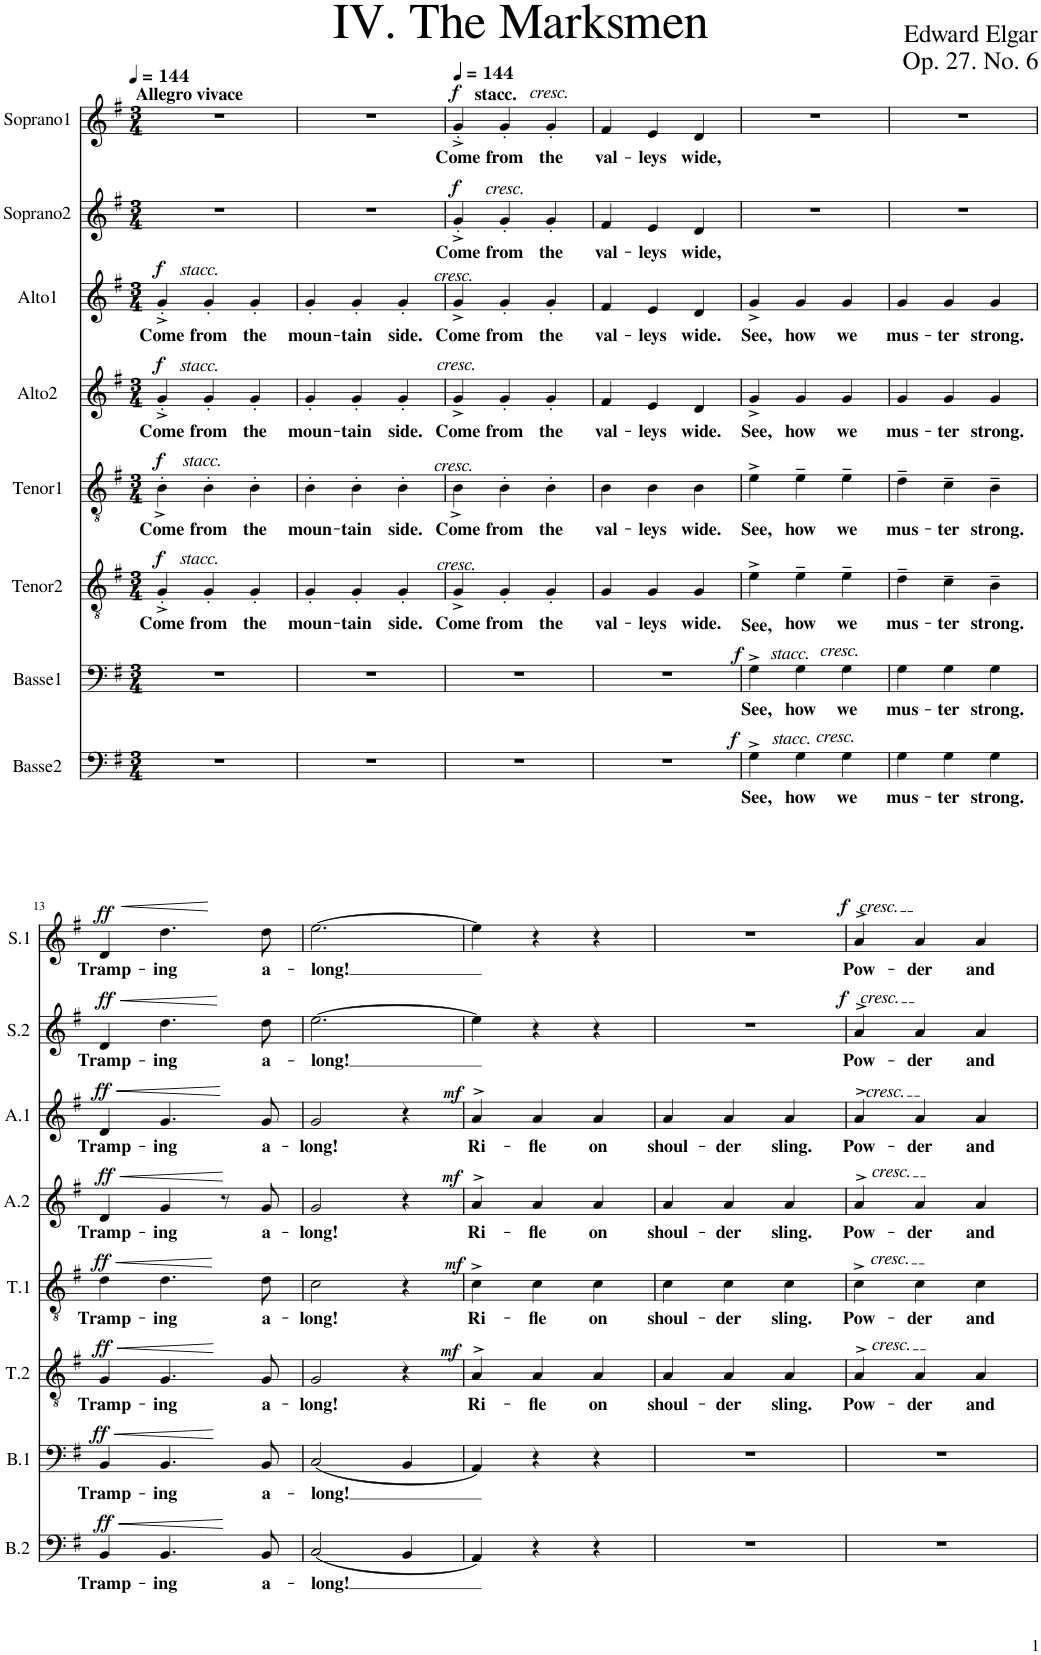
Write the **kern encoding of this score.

**kern	**text	**dynam	**kern	**text	**dynam	**kern	**text	**dynam	**kern	**text	**dynam	**kern	**text	**dynam	**kern	**text	**dynam	**kern	**text	**dynam	**kern	**text	**dynam
*part8	*part8	*part8	*part7	*part7	*part7	*part6	*part6	*part6	*part5	*part5	*part5	*part4	*part4	*part4	*part3	*part3	*part3	*part2	*part2	*part2	*part1	*part1	*part1
*staff8	*staff8	*staff8	*staff7	*staff7	*staff7	*staff6	*staff6	*staff6	*staff5	*staff5	*staff5	*staff4	*staff4	*staff4	*staff3	*staff3	*staff3	*staff2	*staff2	*staff2	*staff1	*staff1	*staff1
*I"Basse2	*	*	*I"Basse1	*	*	*I"Tenor2	*	*	*I"Tenor1	*	*	*I"Alto2	*	*	*I"Alto1	*	*	*I"Soprano2	*	*	*I"Soprano1	*	*
*I'B.2	*	*	*I'B.1	*	*	*I'T.2	*	*	*I'T.1	*	*	*I'A.2	*	*	*I'A.1	*	*	*I'S.2	*	*	*I'S.1	*	*
*clefF4	*	*	*clefF4	*	*	*clefGv2	*	*	*clefGv2	*	*	*clefG2	*	*	*clefG2	*	*	*clefG2	*	*	*clefG2	*	*
*k[f#]	*	*	*k[f#]	*	*	*k[f#]	*	*	*k[f#]	*	*	*k[f#]	*	*	*k[f#]	*	*	*k[f#]	*	*	*k[f#]	*	*
*M3/4	*	*	*M3/4	*	*	*M3/4	*	*	*M3/4	*	*	*M3/4	*	*	*M3/4	*	*	*M3/4	*	*	*M3/4	*	*
*MM144	*	*	*MM144	*	*	*MM144	*	*	*MM144	*	*	*MM144	*	*	*MM144	*	*	*MM144	*	*	*MM144	*	*
=7	=7	=7	=7	=7	=7	=7	=7	=7	=7	=7	=7	=7	=7	=7	=7	=7	=7	=7	=7	=7	=7	=7	=7
!	!	!	!	!	!	!	!	!	!	!	!	!	!	!	!	!	!	!	!	!	!LO:TX:a:B:t=Allegro vivace	!	!
!	!	!	!	!	!	!	!	!	!	!	!	!	!	!	!LO:TX:a:i:t=stacc.	!	!	!	!	!	!	!	!
!	!	!	!	!	!	!	!	!	!	!	!	!LO:TX:a:i:t=stacc.	!	!	!	!	!	!	!	!	!	!	!
!	!	!	!	!	!	!	!	!	!LO:TX:a:i:t=stacc.	!	!	!	!	!	!	!	!	!	!	!	!	!	!
!	!	!	!	!	!	!LO:TX:a:i:t=stacc.	!	!	!	!	!	!	!	!	!	!	!	!	!	!	!	!	!
!	!	!	!	!	!	!	!LO:LY:b	!LO:DY:a	!	!LO:LY:b	!LO:DY:a	!	!LO:LY:b	!LO:DY:a	!	!LO:LY:b	!LO:DY:a	!	!	!	!	!	!
2.r	.	.	2.r	.	.	4G'^/	Come	f	4B'^<\	Come	f	4g'^/	Come	f	4g'^/	Come	f	2.r	.	.	2.r	.	.
!	!	!	!	!	!	!	!LO:LY:b	!	!	!LO:LY:b	!	!	!LO:LY:b	!	!	!LO:LY:b	!	!	!	!	!	!	!
.	.	.	.	.	.	4G'/	from	.	4B'\	from	.	4g'/	from	.	4g'/	from	.	.	.	.	.	.	.
!	!	!	!	!	!	!	!LO:LY:b	!	!	!LO:LY:b	!	!	!LO:LY:b	!	!	!LO:LY:b	!	!	!	!	!	!	!
.	.	.	.	.	.	4G'/	the	.	4B'\	the	.	4g'/	the	.	4g'/	the	.	.	.	.	.	.	.
=8	=8	=8	=8	=8	=8	=8	=8	=8	=8	=8	=8	=8	=8	=8	=8	=8	=8	=8	=8	=8	=8	=8	=8
!	!	!	!	!	!	!	!LO:LY:b	!	!	!LO:LY:b	!	!	!LO:LY:b	!	!	!LO:LY:b	!	!	!	!	!	!	!
2.r	.	.	2.r	.	.	4G'/	moun-	.	4B'\	moun-	.	4g'/	moun-	.	4g'/	moun-	.	2.r	.	.	2.r	.	.
!	!	!	!	!	!	!	!LO:LY:b	!	!	!LO:LY:b	!	!	!LO:LY:b	!	!	!LO:LY:b	!	!	!	!	!	!	!
.	.	.	.	.	.	4G'/	-tain	.	4B'\	-tain	.	4g'/	-tain	.	4g'/	-tain	.	.	.	.	.	.	.
!	!	!	!	!	!	!	!LO:LY:b	!	!	!LO:LY:b	!	!	!LO:LY:b	!	!	!LO:LY:b	!	!	!	!	!	!	!
.	.	.	.	.	.	4G'/	side.	.	4B'\	side.	.	4g'/	side.	.	4g'/	side.	.	.	.	.	.	.	.
=9	=9	=9	=9	=9	=9	=9	=9	=9	=9	=9	=9	=9	=9	=9	=9	=9	=9	=9	=9	=9	=9	=9	=9
*	*	*	*	*	*	*	*	*	*	*	*	*	*	*	*	*	*	*	*	*	*MM144	*	*
!	!	!	!	!	!	!	!	!	!	!	!	!	!	!	!	!	!	!	!	!	!LO:TX:a:B:t=stacc.	!	!
!	!	!	!	!	!	!	!	!	!	!	!	!	!	!	!LO:TX:a:i:t=cresc.	!	!	!	!	!	!	!	!
!	!	!	!	!	!	!	!	!	!	!	!	!LO:TX:a:i:t=cresc.	!	!	!	!	!	!	!	!	!	!	!
!	!	!	!	!	!	!	!	!	!LO:TX:a:i:t=cresc.	!	!	!	!	!	!	!	!	!	!	!	!	!	!
!	!	!	!	!	!	!LO:TX:a:i:t=cresc.	!	!	!	!	!	!	!	!	!	!	!	!	!	!	!	!	!
!	!	!	!	!	!	!	!LO:LY:b	!	!	!LO:LY:b	!	!	!LO:LY:b	!	!	!LO:LY:b	!	!	!LO:LY:b	!LO:DY:a	!	!LO:LY:b	!LO:DY:a
*	*	*	*	*	*	*	*	*	*	*	*	*	*	*	*	*	*	*^	*	*	*^	*	*
2.r	.	.	2.r	.	.	4G^/	Come	.	4B^<\	Come	.	4g^/	Come	.	4g^/	Come	.	4g'^/	8ryy	Come	f	4g'^/	4.ryy	Come	f
!	!	!	!	!	!	!	!	!	!	!	!	!	!	!	!	!	!	!	!LO:TX:a:i:t=cresc.	!	!	!	!	!	!
.	.	.	.	.	.	.	.	.	.	.	.	.	.	.	.	.	.	.	2ryy	.	.	.	.	.	.
!	!	!	!	!	!	!	!LO:LY:b	!	!	!LO:LY:b	!	!	!LO:LY:b	!	!	!LO:LY:b	!	!	!	!LO:LY:b	!	!	!	!LO:LY:b	!
.	.	.	.	.	.	4G'/	from	.	4B'\	from	.	4g'/	from	.	4g'/	from	.	4g'/	.	from	.	4g'/	.	from	.
!	!	!	!	!	!	!	!	!	!	!	!	!	!	!	!	!	!	!	!	!	!	!	!LO:TX:a:i:t=cresc.	!	!
.	.	.	.	.	.	.	.	.	.	.	.	.	.	.	.	.	.	.	.	.	.	.	4.ryy	.	.
!	!	!	!	!	!	!	!LO:LY:b	!	!	!LO:LY:b	!	!	!LO:LY:b	!	!	!LO:LY:b	!	!	!	!LO:LY:b	!	!	!	!LO:LY:b	!
.	.	.	.	.	.	4G'/	the	.	4B'\	the	.	4g'/	the	.	4g'/	the	.	4g'/	.	the	.	4g'/	.	the	.
.	.	.	.	.	.	.	.	.	.	.	.	.	.	.	.	.	.	.	8ryy	.	.	.	.	.	.
=10	=10	=10	=10	=10	=10	=10	=10	=10	=10	=10	=10	=10	=10	=10	=10	=10	=10	=10	=10	=10	=10	=10	=10	=10	=10
!	!	!	!	!	!	!	!LO:LY:b	!	!	!LO:LY:b	!	!	!LO:LY:b	!	!	!LO:LY:b	!	!	!	!LO:LY:b	!	!	!	!LO:LY:b	!
*	*	*	*	*	*	*	*	*	*	*	*	*	*	*	*	*	*	*v	*v	*	*	*	*	*	*
*	*	*	*	*	*	*	*	*	*	*	*	*	*	*	*	*	*	*	*	*	*v	*v	*	*
2.r	.	.	2.r	.	.	4G/	val-	.	4B\	val-	.	4f#/	val-	.	4f#/	val-	.	4f#/	val-	.	4f#/	val-	.
!	!	!	!	!	!	!	!LO:LY:b	!	!	!LO:LY:b	!	!	!LO:LY:b	!	!	!LO:LY:b	!	!	!LO:LY:b	!	!	!LO:LY:b	!
.	.	.	.	.	.	4G/	-leys	.	4B\	-leys	.	4e/	-leys	.	4e/	-leys	.	4e/	-leys	.	4e/	-leys	.
!	!	!	!	!	!	!	!LO:LY:b	!	!	!LO:LY:b	!	!	!LO:LY:b	!	!	!LO:LY:b	!	!	!LO:LY:b	!	!	!LO:LY:b	!
.	.	.	.	.	.	4G/	wide.	.	4B\	wide.	.	4d/	wide.	.	4d/	wide.	.	4d/	wide,	.	4d/	wide,	.
=11	=11	=11	=11	=11	=11	=11	=11	=11	=11	=11	=11	=11	=11	=11	=11	=11	=11	=11	=11	=11	=11	=11	=11
!	!	!	!LO:TX:a:i:t=stacc.	!	!	!	!	!	!	!	!	!	!	!	!	!	!	!	!	!	!	!	!
!LO:TX:a:i:t=stacc.	!	!	!	!	!	!	!	!	!	!	!	!	!	!	!	!	!	!	!	!	!	!	!
!	!LO:LY:b	!	!	!LO:LY:b	!	!	!LO:LY:b	!	!	!LO:LY:b	!	!	!LO:LY:b	!	!	!LO:LY:b	!	!	!	!	!	!	!
*^	*	*	*^	*	*	*	*	*	*	*	*	*	*	*	*	*	*	*	*	*	*	*	*
4G^\	4.ryy	See,	.	4G^\	4.ryy	See,	.	4e^\	See,	.	4e^\	See,	.	4g^/	See,	.	4g^/	See,	.	2.r	.	.	2.r	.	.
!	!	!LO:LY:b	!	!	!	!LO:LY:b	!	!	!LO:LY:b	!	!	!LO:LY:b	!	!	!LO:LY:b	!	!	!LO:LY:b	!	!	!	!	!	!	!
4G\	.	how	.	4G\	.	how	.	4e~\	how	.	4e~\	how	.	4g/	how	.	4g/	how	.	.	.	.	.	.	.
!	!	!	!	!	!LO:TX:a:i:t=cresc.	!	!	!	!	!	!	!	!	!	!	!	!	!	!	!	!	!	!	!	!
!	!LO:TX:a:i:t=cresc.	!	!	!	!	!	!	!	!	!	!	!	!	!	!	!	!	!	!	!	!	!	!	!	!
.	4.ryy	.	.	.	4.ryy	.	.	.	.	.	.	.	.	.	.	.	.	.	.	.	.	.	.	.	.
!	!	!LO:LY:b	!	!	!	!LO:LY:b	!	!	!LO:LY:b	!	!	!LO:LY:b	!	!	!LO:LY:b	!	!	!LO:LY:b	!	!	!	!	!	!	!
4G\	.	we	.	4G\	.	we	.	4e~\	we	.	4e~\	we	.	4g/	we	.	4g/	we	.	.	.	.	.	.	.
=12	=12	=12	=12	=12	=12	=12	=12	=12	=12	=12	=12	=12	=12	=12	=12	=12	=12	=12	=12	=12	=12	=12	=12	=12	=12
!	!	!LO:LY:b	!	!	!	!LO:LY:b	!	!	!LO:LY:b	!	!	!LO:LY:b	!	!	!LO:LY:b	!	!	!LO:LY:b	!	!	!	!	!	!	!
*v	*v	*	*	*	*	*	*	*	*	*	*	*	*	*	*	*	*	*	*	*	*	*	*	*	*
*	*	*	*v	*v	*	*	*	*	*	*	*	*	*	*	*	*	*	*	*	*	*	*	*	*
4G\	mus-	.	4G\	mus-	.	4d~\	mus-	.	4d~\	mus-	.	4g/	mus-	.	4g/	mus-	.	2.r	.	.	2.r	.	.
!	!LO:LY:b	!	!	!LO:LY:b	!	!	!LO:LY:b	!	!	!LO:LY:b	!	!	!LO:LY:b	!	!	!LO:LY:b	!	!	!	!	!	!	!
4G\	-ter	.	4G\	-ter	.	4c~\	-ter	.	4c~\	-ter	.	4g/	-ter	.	4g/	-ter	.	.	.	.	.	.	.
!	!LO:LY:b	!	!	!LO:LY:b	!	!	!LO:LY:b	!	!	!LO:LY:b	!	!	!LO:LY:b	!	!	!LO:LY:b	!	!	!	!	!	!	!
4G\	strong.	.	4G\	strong.	.	4B~\	strong.	.	4B~\	strong.	.	4g/	strong.	.	4g/	strong.	.	.	.	.	.	.	.
!!LO:LB:g=z
=13	=13	=13	=13	=13	=13	=13	=13	=13	=13	=13	=13	=13	=13	=13	=13	=13	=13	=13	=13	=13	=13	=13	=13
!	!LO:LY:b	!LO:DY:a	!	!LO:LY:b	!LO:DY:a	!	!LO:LY:b	!LO:DY:a	!	!LO:LY:b	!LO:DY:a	!	!LO:LY:b	!LO:DY:a	!	!LO:LY:b	!LO:DY:a	!	!LO:LY:b	!LO:HP:b	!	!LO:LY:b	!
!	!	!	!	!	!	!	!	!	!	!	!	!	!	!	!	!	!	!	!	!LO:DY:n=1:a	!	!	!LO:DY:a
4BB/	Tramp-	ff	4BB/	Tramp-	ff	4G/	Tramp-	ff	4d\	Tramp-	ff	4d/	Tramp-	ff	4d/	Tramp-	ff	4d/	Tramp-	< ff	4d/	Tramp-	ff
!	!LO:LY:b	!	!	!LO:LY:b	!	!	!LO:LY:b	!	!	!LO:LY:b	!	!	!LO:LY:b	!	!	!LO:LY:b	!	!	!LO:LY:b	!	!	!LO:LY:b	!LO:HP:b
4.BB/	-ing	.	4.BB/	-ing	.	4.G/	-ing	.	4.d\	-ing	.	4g/	-ing	.	4.g/	-ing	.	4.dd\	-ing	.	4.dd\	-ing	<
.	.	.	.	.	.	.	.	.	.	.	.	8r	.	.	.	.	.	.	.	.	.	.	.
!	!LO:LY:b	!	!	!LO:LY:b	!	!	!LO:LY:b	!	!	!LO:LY:b	!	!	!LO:LY:b	!	!	!LO:LY:b	!	!	!LO:LY:b	!	!	!LO:LY:b	!
8BB/	a-	.	8BB/	a-	.	8G/	a-	.	8d\	a-	.	8g/	a-	.	8g/	a-	.	8dd\	a-	[	8dd\	a-	[
=14	=14	=14	=14	=14	=14	=14	=14	=14	=14	=14	=14	=14	=14	=14	=14	=14	=14	=14	=14	=14	=14	=14	=14
!	!LO:LY:b	!	!	!LO:LY:b	!	!	!LO:LY:b	!	!	!LO:LY:b	!	!	!LO:LY:b	!	!	!LO:LY:b	!	!	!LO:LY:b	!	!	!LO:LY:b	!
(2C/	-long!	.	(2C/	-long!	.	2G/	-long!	.	2c\	-long!	.	2g/	-long!	.	2g/	-long!	.	[2.ee\	-long!	.	[2.ee\	-long!	.
4BB/	.	.	4BB/	.	.	4r	.	.	4r	.	.	4r	.	.	4r	.	.	.	.	.	.	.	.
=15	=15	=15	=15	=15	=15	=15	=15	=15	=15	=15	=15	=15	=15	=15	=15	=15	=15	=15	=15	=15	=15	=15	=15
!	!	!	!	!	!	!	!LO:LY:b	!	!	!LO:LY:b	!	!	!LO:LY:b	!	!	!LO:LY:b	!	!	!	!	!	!	!
4AA/)	.	.	4AA/)	.	.	4A^>/	Ri-	.	4c^>\	Ri-	.	4a^>/	Ri-	.	4a^>/	Ri-	.	4ee\]	.	.	4ee\]	.	.
!	!	!	!	!	!	!	!LO:LY:b	!	!	!LO:LY:b	!	!	!LO:LY:b	!	!	!LO:LY:b	!	!	!	!	!	!	!
4r	.	.	4r	.	.	4A/	-fle	.	4c\	-fle	.	4a/	-fle	.	4a/	-fle	.	4r	.	.	4r	.	.
!	!	!	!	!	!	!	!LO:LY:b	!	!	!LO:LY:b	!	!	!LO:LY:b	!	!	!LO:LY:b	!	!	!	!	!	!	!
4r	.	.	4r	.	.	4A/	on	.	4c\	on	.	4a/	on	.	4a/	on	.	4r	.	.	4r	.	.
=16	=16	=16	=16	=16	=16	=16	=16	=16	=16	=16	=16	=16	=16	=16	=16	=16	=16	=16	=16	=16	=16	=16	=16
!	!	!	!	!	!	!	!LO:LY:b	!	!	!LO:LY:b	!	!	!LO:LY:b	!	!	!LO:LY:b	!	!	!	!	!	!	!
2.r	.	.	2.r	.	.	4A/	shoul-	.	4c\	shoul-	.	4a/	shoul-	.	4a/	shoul-	.	2.r	.	.	2.r	.	.
!	!	!	!	!	!	!	!LO:LY:b	!	!	!LO:LY:b	!	!	!LO:LY:b	!	!	!LO:LY:b	!	!	!	!	!	!	!
.	.	.	.	.	.	4A/	-der	.	4c\	-der	.	4a/	-der	.	4a/	-der	.	.	.	.	.	.	.
!	!	!	!	!	!	!	!LO:LY:b	!	!	!LO:LY:b	!	!	!LO:LY:b	!	!	!LO:LY:b	!	!	!	!	!	!	!
.	.	.	.	.	.	4A/	sling.	.	4c\	sling.	.	4a/	sling.	.	4a/	sling.	.	.	.	.	.	.	.
=17	=17	=17	=17	=17	=17	=17	=17	=17	=17	=17	=17	=17	=17	=17	=17	=17	=17	=17	=17	=17	=17	=17	=17
!	!	!	!	!	!	!	!	!	!	!	!	!	!	!	!	!	!	!	!	!	!LO:TX:a:i:t=cresc.	!	!
!	!	!	!	!	!	!	!	!	!	!	!	!	!	!	!	!	!	!LO:TX:a:i:t=cresc.	!	!	!	!	!
!	!	!	!	!	!	!	!	!	!	!	!	!	!	!	!LO:TX:a:i:t=cresc.	!	!	!	!	!	!	!	!
!	!	!	!	!	!	!	!LO:LY:b	!	!	!LO:LY:b	!	!	!LO:LY:b	!	!	!LO:LY:b	!	!	!LO:LY:b	!LO:DY:a	!	!LO:LY:b	!LO:DY:a
*	*	*	*	*	*	*^	*	*	*^	*	*	*^	*	*	*	*	*	*	*	*	*	*	*
2.r	.	.	2.r	.	.	4A^>/	8ryy	Pow-	.	4c^>\	8ryy	Pow-	.	4a^>/	8ryy	Pow-	.	4a^>/	Pow-	.	4a^>/	Pow-	f	4a^>/	Pow-	f
!	!	!	!	!	!	!	!	!	!	!	!	!	!	!	!LO:TX:a:i:t=cresc.	!	!	!	!	!	!	!	!	!	!	!
!	!	!	!	!	!	!	!	!	!	!	!LO:TX:a:i:t=cresc.	!	!	!	!	!	!	!	!	!	!	!	!	!	!	!
!	!	!	!	!	!	!	!LO:TX:a:i:t=cresc.	!	!	!	!	!	!	!	!	!	!	!	!	!	!	!	!	!	!	!
.	.	.	.	.	.	.	2ryy	.	.	.	2ryy	.	.	.	2ryy	.	.	.	.	.	.	.	.	.	.	.
!	!	!	!	!	!	!	!	!LO:LY:b	!	!	!	!LO:LY:b	!	!	!	!LO:LY:b	!	!	!LO:LY:b	!	!	!LO:LY:b	!	!	!LO:LY:b	!
.	.	.	.	.	.	4A/	.	-der	.	4c\	.	-der	.	4a/	.	-der	.	4a/	-der	.	4a/	-der	.	4a/	-der	.
!	!	!	!	!	!	!	!	!LO:LY:b	!	!	!	!LO:LY:b	!	!	!	!LO:LY:b	!	!	!LO:LY:b	!	!	!LO:LY:b	!	!	!LO:LY:b	!
.	.	.	.	.	.	4A/	.	and	.	4c\	.	and	.	4a/	.	and	.	4a/	and	.	4a/	and	.	4a/	and	.
.	.	.	.	.	.	.	8ryy	.	.	.	8ryy	.	.	.	8ryy	.	.	.	.	.	.	.	.	.	.	.
*	*	*	*	*	*	*v	*v	*	*	*	*	*	*	*v	*v	*	*	*	*	*	*	*	*	*	*	*
*	*	*	*	*	*	*	*	*	*v	*v	*	*	*	*	*	*	*	*	*	*	*	*	*	*
=	=	=	=	=	=	=	=	=	=	=	=	=	=	=	=	=	=	=	=	=	=	=	=
*-	*-	*-	*-	*-	*-	*-	*-	*-	*-	*-	*-	*-	*-	*-	*-	*-	*-	*-	*-	*-	*-	*-	*-
